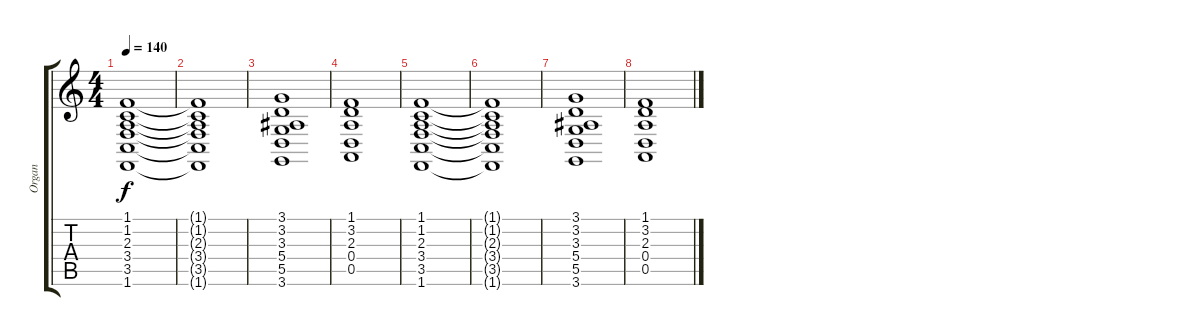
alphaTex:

\track ("Organ" "Organ") {instrument reedorgan}
\staff {score tabs}
\tuning (E4 B3 G3 D3 A2 E2) {hide}
\ts (4 4)
\tempo 140
\clef g2
\ks c
(1.1 1.2 2.3 3.4 3.5 1.6).1{dy f} |
(1.1{t} 1.2{t} 2.3{t} 3.4{t} 3.5{t} 1.6{t}).1 |
(3.1 3.2 3.3 5.4 5.5 3.6).1 |
(1.1 3.2 2.3 0.4 0.5).1 |
(1.1 1.2 2.3 3.4 3.5 1.6).1 |
(1.1{t} 1.2{t} 2.3{t} 3.4{t} 3.5{t} 1.6{t}).1 |
(3.1 3.2 3.3 5.4 5.5 3.6).1 |
(1.1 3.2 2.3 0.4 0.5).1
